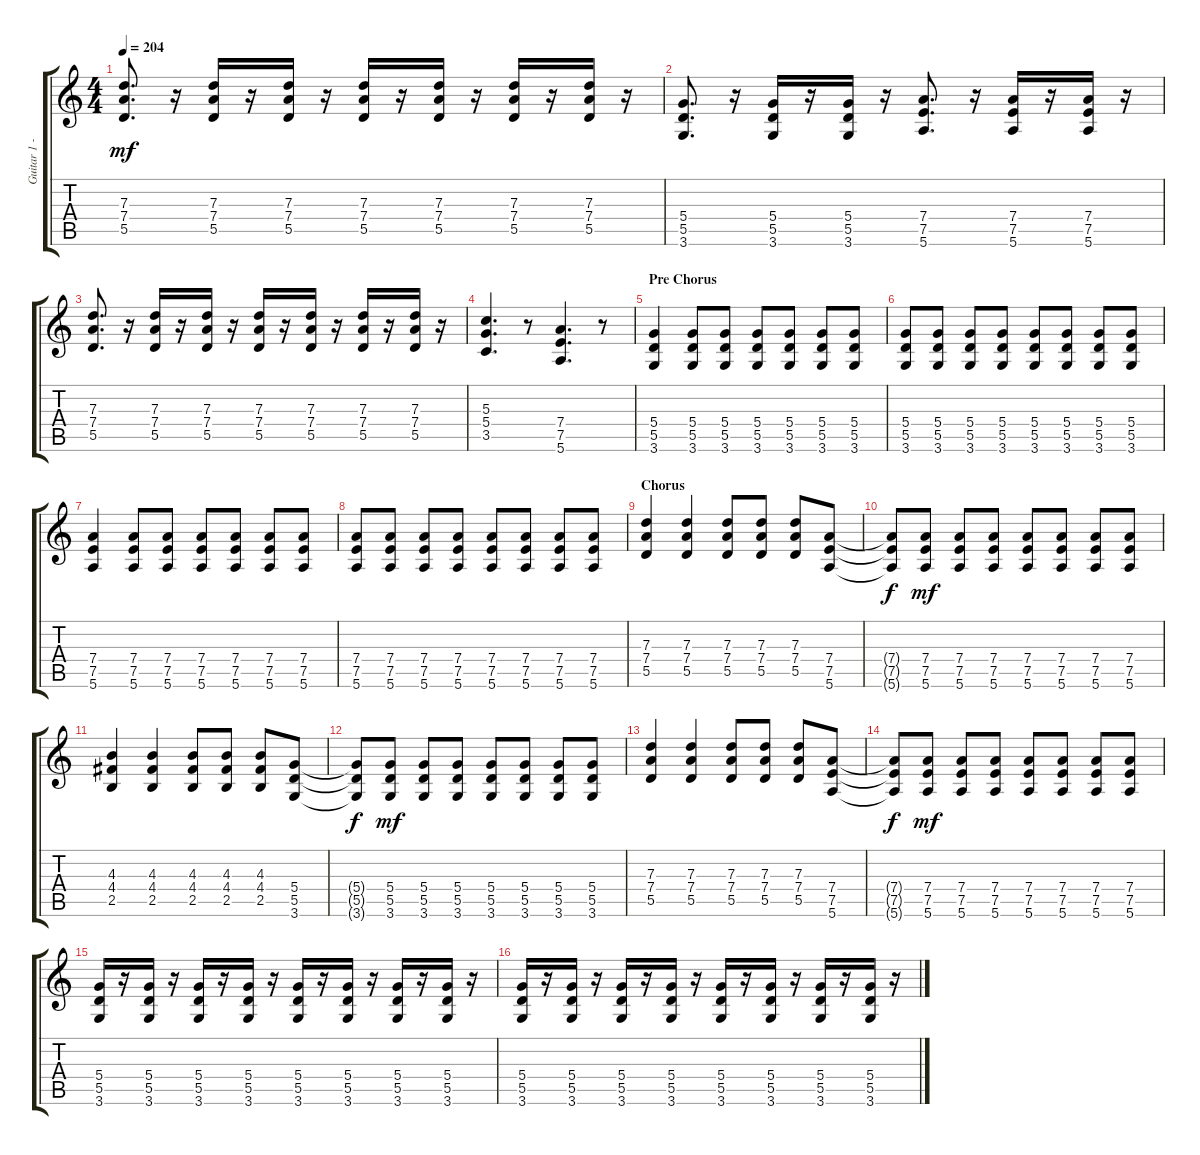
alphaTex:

\track ("Guitar 1 - Mathias" "Guitar 1 -") {instrument distortionguitar}
\staff {score tabs}
\tuning (E4 B3 G3 D3 A2 E2) {hide}
\ts (4 4)
\tempo 204
\clef g2
\ks c
(7.3 7.4 5.5).8{d dy mf} r.16 (7.3 7.4 5.5).16 r.16 (7.3 7.4 5.5).16 r.16 (7.3 7.4 5.5).16 r.16 (7.3 7.4 5.5).16 r.16 (7.3 7.4 5.5).16 r.16 (7.3 7.4 5.5).16 r.16 |
(5.4 5.5 3.6).8{d} r.16 (5.4 5.5 3.6).16 r.16 (5.4 5.5 3.6).16 r.16 (7.4 7.5 5.6).8{d} r.16 (7.4 7.5 5.6).16 r.16 (7.4 7.5 5.6).16 r.16 |
(7.3 7.4 5.5).8{d} r.16 (7.3 7.4 5.5).16 r.16 (7.3 7.4 5.5).16 r.16 (7.3 7.4 5.5).16 r.16 (7.3 7.4 5.5).16 r.16 (7.3 7.4 5.5).16 r.16 (7.3 7.4 5.5).16 r.16 |
(5.3 5.4 3.5).4{d} r.8 (7.4 7.5 5.6).4{d} r.8 |
\section ("" "Pre Chorus")
(5.4 5.5 3.6).4 (5.4 5.5 3.6).8 (5.4 5.5 3.6).8 (5.4 5.5 3.6).8 (5.4 5.5 3.6).8 (5.4 5.5 3.6).8 (5.4 5.5 3.6).8 |
(5.4 5.5 3.6).8 (5.4 5.5 3.6).8 (5.4 5.5 3.6).8 (5.4 5.5 3.6).8 (5.4 5.5 3.6).8 (5.4 5.5 3.6).8 (5.4 5.5 3.6).8 (5.4 5.5 3.6).8 |
(7.4 7.5 5.6).4 (7.4 7.5 5.6).8 (7.4 7.5 5.6).8 (7.4 7.5 5.6).8 (7.4 7.5 5.6).8 (7.4 7.5 5.6).8 (7.4 7.5 5.6).8 |
(7.4 7.5 5.6).8 (7.4 7.5 5.6).8 (7.4 7.5 5.6).8 (7.4 7.5 5.6).8 (7.4 7.5 5.6).8 (7.4 7.5 5.6).8 (7.4 7.5 5.6).8 (7.4 7.5 5.6).8 |
\section ("" "Chorus")
(7.3 7.4 5.5).4 (7.3 7.4 5.5).4 (7.3 7.4 5.5).8 (7.3 7.4 5.5).8 (7.3 7.4 5.5).8 (7.4 7.5 5.6).8 |
(7.4{t} 7.5{t} 5.6{t}).8{dy f} (7.4 7.5 5.6).8{dy mf} (7.4 7.5 5.6).8 (7.4 7.5 5.6).8 (7.4 7.5 5.6).8 (7.4 7.5 5.6).8 (7.4 7.5 5.6).8 (7.4 7.5 5.6).8 |
(4.3 4.4 2.5).4 (4.3 4.4 2.5).4 (4.3 4.4 2.5).8 (4.3 4.4 2.5).8 (4.3 4.4 2.5).8 (5.4 5.5 3.6).8 |
(5.4{t} 5.5{t} 3.6{t}).8{dy f} (5.4 5.5 3.6).8{dy mf} (5.4 5.5 3.6).8 (5.4 5.5 3.6).8 (5.4 5.5 3.6).8 (5.4 5.5 3.6).8 (5.4 5.5 3.6).8 (5.4 5.5 3.6).8 |
(7.3 7.4 5.5).4 (7.3 7.4 5.5).4 (7.3 7.4 5.5).8 (7.3 7.4 5.5).8 (7.3 7.4 5.5).8 (7.4 7.5 5.6).8 |
(7.4{t} 7.5{t} 5.6{t}).8{dy f} (7.4 7.5 5.6).8{dy mf} (7.4 7.5 5.6).8 (7.4 7.5 5.6).8 (7.4 7.5 5.6).8 (7.4 7.5 5.6).8 (7.4 7.5 5.6).8 (7.4 7.5 5.6).8 |
(5.4 5.5 3.6).16 r.16 (5.4 5.5 3.6).16 r.16 (5.4 5.5 3.6).16 r.16 (5.4 5.5 3.6).16 r.16 (5.4 5.5 3.6).16 r.16 (5.4 5.5 3.6).16 r.16 (5.4 5.5 3.6).16 r.16 (5.4 5.5 3.6).16 r.16 |
(5.4 5.5 3.6).16 r.16 (5.4 5.5 3.6).16 r.16 (5.4 5.5 3.6).16 r.16 (5.4 5.5 3.6).16 r.16 (5.4 5.5 3.6).16 r.16 (5.4 5.5 3.6).16 r.16 (5.4 5.5 3.6).16 r.16 (5.4 5.5 3.6).16 r.16
